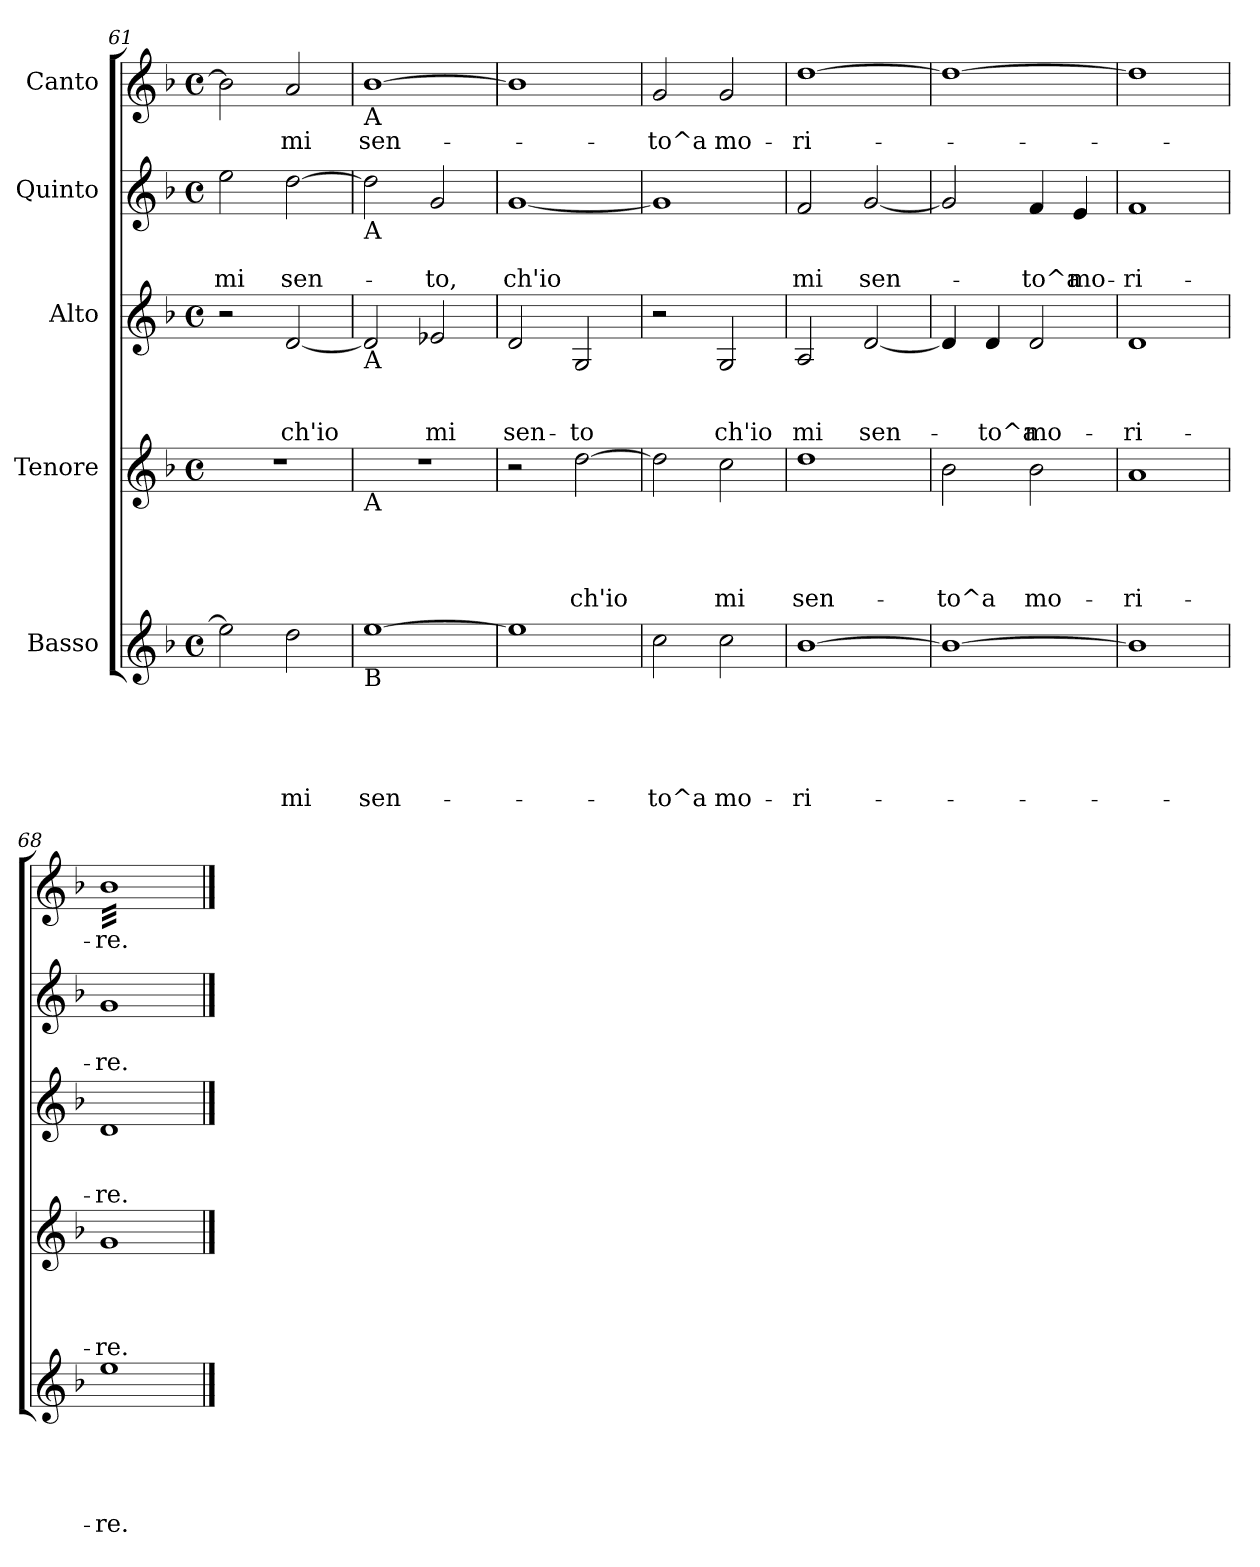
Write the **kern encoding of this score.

**kern	**text	**text	**text	**text	**text	**kern	**text	**text	**text	**text	**kern	**text	**text	**text	**kern	**text	**text	**kern	**text
*part5	*part5	*part5	*part5	*part5	*part5	*part4	*part4	*part4	*part4	*part4	*part3	*part3	*part3	*part3	*part2	*part2	*part2	*part1	*part1
*staff5	*staff5	*staff5	*staff5	*staff5	*staff5	*staff4	*staff4	*staff4	*staff4	*staff4	*staff3	*staff3	*staff3	*staff3	*staff2	*staff2	*staff2	*staff1	*staff1
*I"Basso	*	*	*	*	*	*I"Tenore	*	*	*	*	*I"Alto	*	*	*	*I"Quinto	*	*	*I"Canto	*
*clefG2	*	*	*	*	*	*clefG2	*	*	*	*	*clefG2	*	*	*	*clefG2	*	*	*clefG2	*
*k[b-]	*	*	*	*	*	*k[b-]	*	*	*	*	*k[b-]	*	*	*	*k[b-]	*	*	*k[b-]	*
*F:	*	*	*	*	*	*F:	*	*	*	*	*F:	*	*	*	*F:	*	*	*F:	*
*M4/4	*	*	*	*	*	*M4/4	*	*	*	*	*M4/4	*	*	*	*M4/4	*	*	*M4/4	*
*met(c)	*	*	*	*	*	*met(c)	*	*	*	*	*met(c)	*	*	*	*met(c)	*	*	*met(c)	*
=61	=61	=61	=61	=61	=61	=61	=61	=61	=61	=61	=61	=61	=61	=61	=61	=61	=61	=61	=61
!	!	!	!	!	!	!	!	!	!	!	!	!	!	!	!	!	!LO:LY:b	!	!
2ee\]	.	.	.	.	.	1r	.	.	.	.	2r	.	.	.	2ee\	.	mi	2b-\]	.
!	!	!	!	!	!LO:LY:b	!	!	!	!	!	!	!	!	!LO:LY:b	!	!	!LO:LY:b	!	!LO:LY:b
2dd\	.	.	.	.	mi	.	.	.	.	.	[<2d/	.	.	ch'io	[<2dd\	.	sen-	2a/	mi
!!LO:LB:g=z
=62	=62	=62	=62	=62	=62	=62	=62	=62	=62	=62	=62	=62	=62	=62	=62	=62	=62	=62	=62
!	!	!	!	!	!	!	!	!	!	!	!	!	!	!	!	!	!	!LO:TX:b:t=A	!
!	!	!	!	!	!	!	!	!	!	!	!	!	!	!	!LO:TX:b:t=A	!	!	!	!
!	!	!	!	!	!	!	!	!	!	!	!LO:TX:b:t=A	!	!	!	!	!	!	!	!
!	!	!	!	!	!	!LO:TX:b:t=A	!	!	!	!	!	!	!	!	!	!	!	!	!
!LO:TX:b:t=B	!	!	!	!	!	!	!	!	!	!	!	!	!	!	!	!	!	!	!
!	!	!	!	!	!LO:LY:b	!	!	!	!	!	!	!	!	!	!	!	!	!	!LO:LY:b
[>1ee	.	.	.	.	sen-	1r	.	.	.	.	2d/]	.	.	.	2dd\]	.	.	[>1b-	sen-
!	!	!	!	!	!	!	!	!	!	!	!	!	!	!LO:LY:b	!	!	!LO:LY:b	!	!
.	.	.	.	.	.	.	.	.	.	.	2e-X/	.	.	mi	2g/	.	-to,	.	.
=63	=63	=63	=63	=63	=63	=63	=63	=63	=63	=63	=63	=63	=63	=63	=63	=63	=63	=63	=63
!	!	!	!	!	!	!	!	!	!	!	!	!	!	!LO:LY:b	!	!	!LO:LY:b	!	!
1ee]	.	.	.	.	.	2r	.	.	.	.	2d/	.	.	sen-	[<1g	.	ch'io	1b-]	.
!	!	!	!	!	!	!	!	!	!	!LO:LY:b	!	!	!	!LO:LY:b	!	!	!	!	!
.	.	.	.	.	.	[>2dd\	.	.	.	ch'io	2G/	.	.	-to	.	.	.	.	.
=64	=64	=64	=64	=64	=64	=64	=64	=64	=64	=64	=64	=64	=64	=64	=64	=64	=64	=64	=64
!	!	!	!	!	!LO:LY:b	!	!	!	!	!	!	!	!	!	!	!	!	!	!LO:LY:b
2cc\	.	.	.	.	-to^a	2dd\]	.	.	.	.	2r	.	.	.	1g]	.	.	2g/	-to^a
!	!	!	!	!	!LO:LY:b	!	!	!	!	!LO:LY:b	!	!	!	!LO:LY:b	!	!	!	!	!LO:LY:b
2cc\	.	.	.	.	mo-	2cc\	.	.	.	mi	2G/	.	.	ch'io	.	.	.	2g/	mo-
=65	=65	=65	=65	=65	=65	=65	=65	=65	=65	=65	=65	=65	=65	=65	=65	=65	=65	=65	=65
!	!	!	!	!	!LO:LY:b	!	!	!	!	!LO:LY:b	!	!	!	!LO:LY:b	!	!	!LO:LY:b	!	!LO:LY:b
[>1b-	.	.	.	.	-ri-	1dd	.	.	.	sen-	2A/	.	.	mi	2f/	.	mi	[>1dd	-ri-
!	!	!	!	!	!	!	!	!	!	!	!	!	!	!LO:LY:b	!	!	!LO:LY:b	!	!
.	.	.	.	.	.	.	.	.	.	.	[<2d/	.	.	sen-	[<2g/	.	sen-	.	.
=66	=66	=66	=66	=66	=66	=66	=66	=66	=66	=66	=66	=66	=66	=66	=66	=66	=66	=66	=66
!	!	!	!	!	!	!	!	!	!	!LO:LY:b	!	!	!	!	!	!	!	!	!
1b-_	.	.	.	.	.	2b-\	.	.	.	-to^a	4d/]	.	.	.	2g/]	.	.	1dd_	.
!	!	!	!	!	!	!	!	!	!	!	!	!	!	!LO:LY:b	!	!	!	!	!
.	.	.	.	.	.	.	.	.	.	.	4d/	.	.	-to^a	.	.	.	.	.
!	!	!	!	!	!	!	!	!	!	!LO:LY:b	!	!	!	!LO:LY:b	!	!	!LO:LY:b	!	!
.	.	.	.	.	.	2b-\	.	.	.	mo-	2d/	.	.	mo-	4f/	.	-to^a	.	.
!	!	!	!	!	!	!	!	!	!	!	!	!	!	!	!	!	!LO:LY:b	!	!
.	.	.	.	.	.	.	.	.	.	.	.	.	.	.	4e/	.	mo-	.	.
=67	=67	=67	=67	=67	=67	=67	=67	=67	=67	=67	=67	=67	=67	=67	=67	=67	=67	=67	=67
!	!	!	!	!	!	!	!	!	!	!LO:LY:b	!	!	!	!LO:LY:b	!	!	!LO:LY:b	!	!
1b-]	.	.	.	.	.	1a	.	.	.	-ri-	1d	.	.	-ri-	1f	.	-ri-	1dd]	.
=68	=68	=68	=68	=68	=68	=68	=68	=68	=68	=68	=68	=68	=68	=68	=68	=68	=68	=68	=68
!	!	!	!	!	!LO:LY:b	!	!	!	!	!LO:LY:b	!	!	!	!LO:LY:b	!	!	!LO:LY:b	!	!LO:LY:b
*	*	*	*	*	*	*	*	*	*	*	*	*	*	*	*	*	*	*tremolo	*
1ee	.	.	.	.	-re.	1g	.	.	.	-re.	1d	.	.	-re.	1g	.	-re.	32b-LLL	-re.
.	.	.	.	.	.	.	.	.	.	.	.	.	.	.	.	.	.	32b-	.
.	.	.	.	.	.	.	.	.	.	.	.	.	.	.	.	.	.	32b-	.
.	.	.	.	.	.	.	.	.	.	.	.	.	.	.	.	.	.	32b-	.
.	.	.	.	.	.	.	.	.	.	.	.	.	.	.	.	.	.	32b-	.
.	.	.	.	.	.	.	.	.	.	.	.	.	.	.	.	.	.	32b-	.
.	.	.	.	.	.	.	.	.	.	.	.	.	.	.	.	.	.	32b-	.
.	.	.	.	.	.	.	.	.	.	.	.	.	.	.	.	.	.	32b-	.
.	.	.	.	.	.	.	.	.	.	.	.	.	.	.	.	.	.	32b-	.
.	.	.	.	.	.	.	.	.	.	.	.	.	.	.	.	.	.	32b-	.
.	.	.	.	.	.	.	.	.	.	.	.	.	.	.	.	.	.	32b-	.
.	.	.	.	.	.	.	.	.	.	.	.	.	.	.	.	.	.	32b-	.
.	.	.	.	.	.	.	.	.	.	.	.	.	.	.	.	.	.	32b-	.
.	.	.	.	.	.	.	.	.	.	.	.	.	.	.	.	.	.	32b-	.
.	.	.	.	.	.	.	.	.	.	.	.	.	.	.	.	.	.	32b-	.
.	.	.	.	.	.	.	.	.	.	.	.	.	.	.	.	.	.	32b-	.
.	.	.	.	.	.	.	.	.	.	.	.	.	.	.	.	.	.	32b-	.
.	.	.	.	.	.	.	.	.	.	.	.	.	.	.	.	.	.	32b-	.
.	.	.	.	.	.	.	.	.	.	.	.	.	.	.	.	.	.	32b-	.
.	.	.	.	.	.	.	.	.	.	.	.	.	.	.	.	.	.	32b-	.
.	.	.	.	.	.	.	.	.	.	.	.	.	.	.	.	.	.	32b-	.
.	.	.	.	.	.	.	.	.	.	.	.	.	.	.	.	.	.	32b-	.
.	.	.	.	.	.	.	.	.	.	.	.	.	.	.	.	.	.	32b-	.
.	.	.	.	.	.	.	.	.	.	.	.	.	.	.	.	.	.	32b-	.
.	.	.	.	.	.	.	.	.	.	.	.	.	.	.	.	.	.	32b-	.
.	.	.	.	.	.	.	.	.	.	.	.	.	.	.	.	.	.	32b-	.
.	.	.	.	.	.	.	.	.	.	.	.	.	.	.	.	.	.	32b-	.
.	.	.	.	.	.	.	.	.	.	.	.	.	.	.	.	.	.	32b-	.
.	.	.	.	.	.	.	.	.	.	.	.	.	.	.	.	.	.	32b-	.
.	.	.	.	.	.	.	.	.	.	.	.	.	.	.	.	.	.	32b-	.
.	.	.	.	.	.	.	.	.	.	.	.	.	.	.	.	.	.	32b-	.
.	.	.	.	.	.	.	.	.	.	.	.	.	.	.	.	.	.	32b-JJJ	.
*	*	*	*	*	*	*	*	*	*	*	*	*	*	*	*	*	*	*Xtremolo	*
==	==	==	==	==	==	==	==	==	==	==	==	==	==	==	==	==	==	==	==
*-	*-	*-	*-	*-	*-	*-	*-	*-	*-	*-	*-	*-	*-	*-	*-	*-	*-	*-	*-
